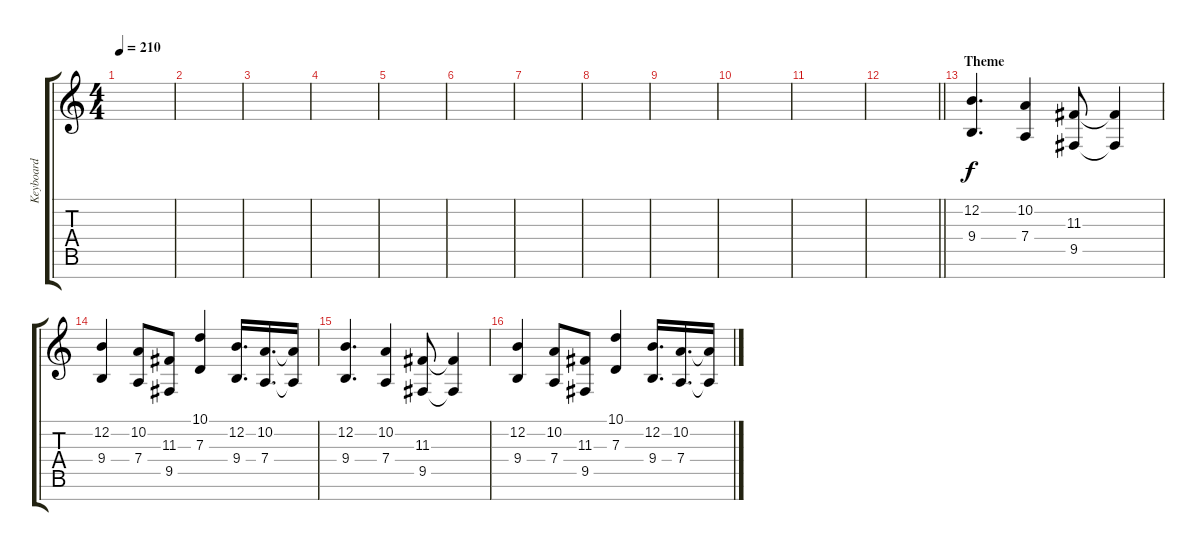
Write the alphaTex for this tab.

\track ("Keyboard" "Keyboard") {instrument tremolostrings}
\staff {score tabs}
\tuning (E4 B3 G3 D3 A2 E2 B1) {hide}
\ts (4 4)
\tempo 210
\clef g2
\ks c
|
|
|
|
|
|
|
|
|
|
|
\barLineRight lightlight
|
\section ("" "Theme")
(12.2 9.4).4{d volume 6} (10.2 7.4).4 (11.3 9.5).8 (11.3{t} 9.5{t}).4 |
(12.2 9.4).4 (10.2 7.4).8 (11.3 9.5).8 (10.1 7.3).4 (12.2 9.4).16{d} (10.2 7.4).16{d} (10.2{t} 7.4{t}).16 |
(12.2 9.4).4{d} (10.2 7.4).4 (11.3 9.5).8 (11.3{t} 9.5{t}).4 |
(12.2 9.4).4 (10.2 7.4).8 (11.3 9.5).8 (10.1 7.3).4 (12.2 9.4).16{d} (10.2 7.4).16{d} (10.2{t} 7.4{t}).16
